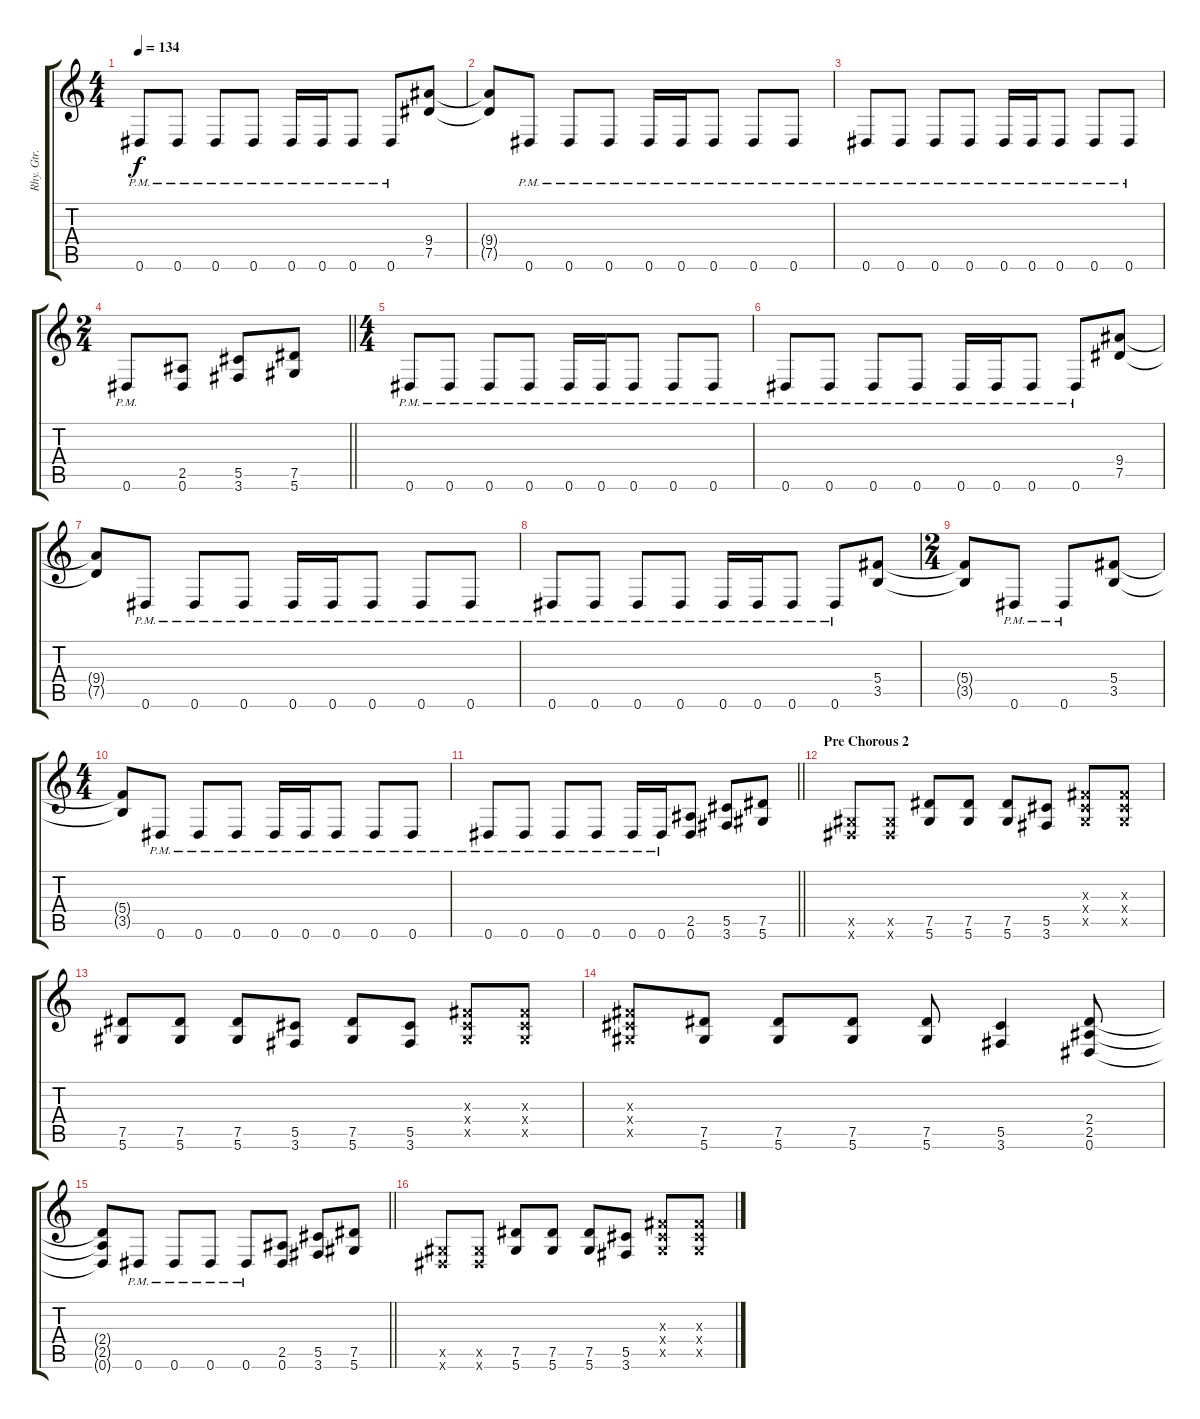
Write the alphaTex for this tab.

\track ("Rhy. Gtr. 2" "Rhy. Gtr. ") {instrument distortionguitar}
\staff {score tabs}
\tuning (Eb4 Bb3 Gb3 Db3 Ab2 Eb2) {hide}
\ts (4 4)
\tempo 134
\clef g2
\ks c
0.6{pm}.8{dy f} 0.6{pm}.8 0.6{pm}.8 0.6{pm}.8 0.6{pm}.16 0.6{pm}.16 0.6{pm}.8 0.6{pm}.8 (9.4 7.5).8 |
(9.4{t} 7.5{t}).8 0.6{pm}.8 0.6{pm}.8 0.6{pm}.8 0.6{pm}.16 0.6{pm}.16 0.6{pm}.8 0.6{pm}.8 0.6{pm}.8 |
0.6{pm}.8 0.6{pm}.8 0.6{pm}.8 0.6{pm}.8 0.6{pm}.16 0.6{pm}.16 0.6{pm}.8 0.6{pm}.8 0.6{pm}.8 |
\ts (2 4)
\barLineRight lightlight
0.6{pm}.8 (2.5 0.6).8 (5.5 3.6).8 (7.5 5.6).8 |
\ts (4 4)
\section ("" "")
0.6{pm}.8 0.6{pm}.8 0.6{pm}.8 0.6{pm}.8 0.6{pm}.16 0.6{pm}.16 0.6{pm}.8 0.6{pm}.8 0.6{pm}.8 |
0.6{pm}.8 0.6{pm}.8 0.6{pm}.8 0.6{pm}.8 0.6{pm}.16 0.6{pm}.16 0.6{pm}.8 0.6{pm}.8 (9.4 7.5).8 |
(9.4{t} 7.5{t}).8 0.6{pm}.8 0.6{pm}.8 0.6{pm}.8 0.6{pm}.16 0.6{pm}.16 0.6{pm}.8 0.6{pm}.8 0.6{pm}.8 |
0.6{pm}.8 0.6{pm}.8 0.6{pm}.8 0.6{pm}.8 0.6{pm}.16 0.6{pm}.16 0.6{pm}.8 0.6{pm}.8 (5.4 3.5).8 |
\ts (2 4)
(5.4{t} 3.5{t}).8 0.6{pm}.8 0.6{pm}.8 (5.4 3.5).8 |
\ts (4 4)
(5.4{t} 3.5{t}).8 0.6{pm}.8 0.6{pm}.8 0.6{pm}.8 0.6{pm}.16 0.6{pm}.16 0.6{pm}.8 0.6{pm}.8 0.6{pm}.8 |
\barLineRight lightlight
0.6{pm}.8 0.6{pm}.8 0.6{pm}.8 0.6{pm}.8 0.6{pm}.16 0.6{pm}.16 (2.5 0.6).8 (5.5 3.6).8 (7.5 5.6).8 |
\section ("" "Pre Chorous 2")
(0.5{x} 0.6{x}).8 (0.5{x} 0.6{x}).8 (7.5 5.6).8 (7.5 5.6).8 (7.5 5.6).8 (5.5 3.6).8 (0.3{x} 0.4{x} 0.5{x}).8 (0.3{x} 0.4{x} 0.5{x}).8 |
(7.5 5.6).8 (7.5 5.6).8 (7.5 5.6).8 (5.5 3.6).8 (7.5 5.6).8 (5.5 3.6).8 (0.3{x} 0.4{x} 0.5{x}).8 (0.3{x} 0.4{x} 0.5{x}).8 |
(0.3{x} 0.4{x} 0.5{x}).8 (7.5 5.6).8 (7.5 5.6).8 (7.5 5.6).8 (7.5 5.6).8 (5.5 3.6).4 (2.4 2.5 0.6).8 |
\barLineRight lightlight
(2.4{t} 2.5{t} 0.6{t}).8 0.6{pm}.8 0.6{pm}.8 0.6{pm}.8 0.6{pm}.8 (2.5 0.6).8 (5.5 3.6).8 (7.5 5.6).8 |
(0.5{x} 0.6{x}).8 (0.5{x} 0.6{x}).8 (7.5 5.6).8 (7.5 5.6).8 (7.5 5.6).8 (5.5 3.6).8 (0.3{x} 0.4{x} 0.5{x}).8 (0.3{x} 0.4{x} 0.5{x}).8
